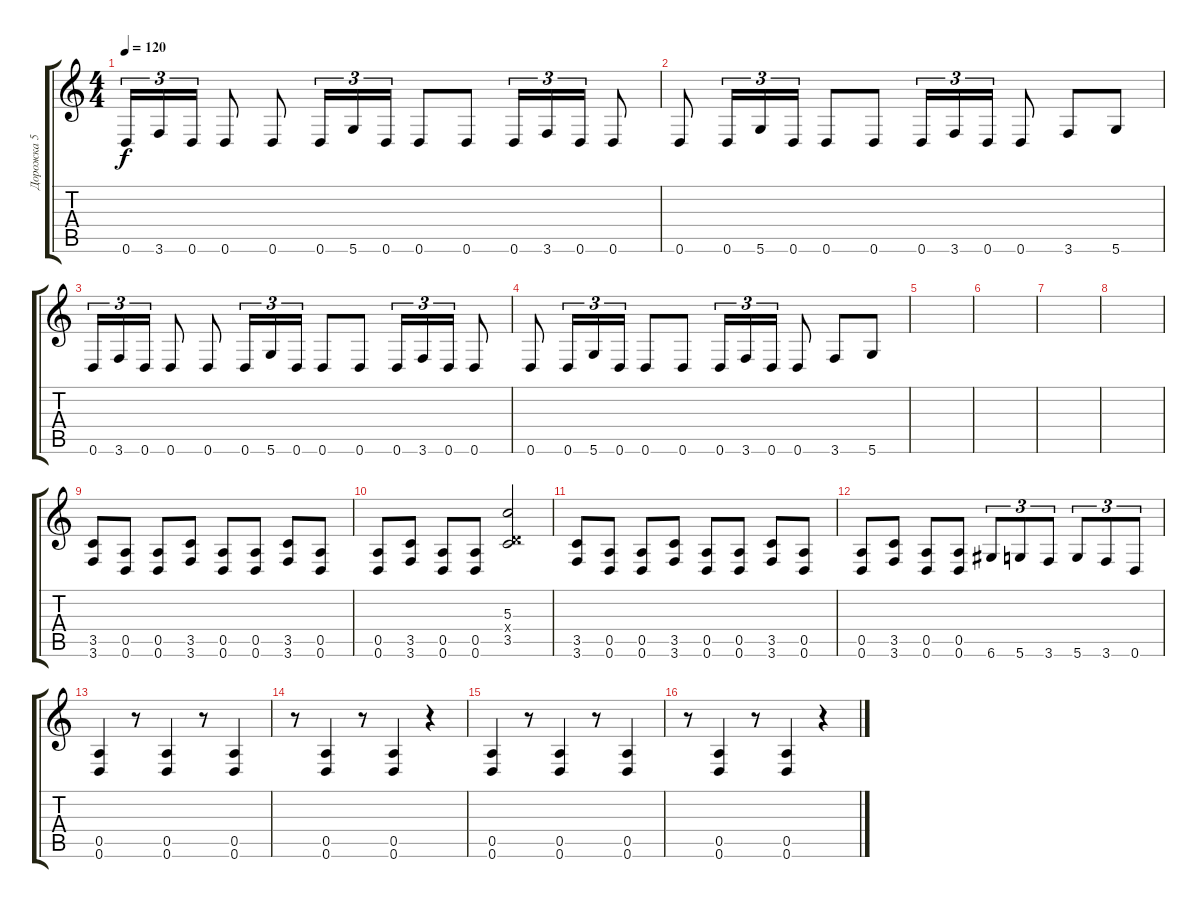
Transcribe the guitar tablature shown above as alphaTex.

\track ("Дорожка 5" "Дорожка 5") {instrument distortionguitar}
\staff {score tabs}
\tuning (E4 B3 G3 D3 A2 D2) {hide}
\ts (4 4)
\tempo 120
\clef g2
\ks c
0.6.16{tu (3 2) dy f} 3.6.16{tu (3 2)} 0.6.16{tu (3 2)} 0.6.8 0.6.8 0.6.16{tu (3 2)} 5.6.16{tu (3 2)} 0.6.16{tu (3 2)} 0.6.8 0.6.8 0.6.16{tu (3 2)} 3.6.16{tu (3 2)} 0.6.16{tu (3 2)} 0.6.8 |
0.6.8 0.6.16{tu (3 2)} 5.6.16{tu (3 2)} 0.6.16{tu (3 2)} 0.6.8 0.6.8 0.6.16{tu (3 2)} 3.6.16{tu (3 2)} 0.6.16{tu (3 2)} 0.6.8 3.6.8 5.6.8 |
0.6.16{tu (3 2)} 3.6.16{tu (3 2)} 0.6.16{tu (3 2)} 0.6.8 0.6.8 0.6.16{tu (3 2)} 5.6.16{tu (3 2)} 0.6.16{tu (3 2)} 0.6.8 0.6.8 0.6.16{tu (3 2)} 3.6.16{tu (3 2)} 0.6.16{tu (3 2)} 0.6.8 |
0.6.8 0.6.16{tu (3 2)} 5.6.16{tu (3 2)} 0.6.16{tu (3 2)} 0.6.8 0.6.8 0.6.16{tu (3 2)} 3.6.16{tu (3 2)} 0.6.16{tu (3 2)} 0.6.8 3.6.8 5.6.8 |
|
|
|
|
(3.5 3.6).8 (0.5 0.6).8 (0.5 0.6).8 (3.5 3.6).8 (0.5 0.6).8 (0.5 0.6).8 (3.5 3.6).8 (0.5 0.6).8 |
(0.5 0.6).8 (3.5 3.6).8 (0.5 0.6).8 (0.5 0.6).8 (5.3 0.4{x} 3.5).2 |
(3.5 3.6).8 (0.5 0.6).8 (0.5 0.6).8 (3.5 3.6).8 (0.5 0.6).8 (0.5 0.6).8 (3.5 3.6).8 (0.5 0.6).8 |
(0.5 0.6).8 (3.5 3.6).8 (0.5 0.6).8 (0.5 0.6).8 6.6.8{tu (3 2)} 5.6.8{tu (3 2)} 3.6.8{tu (3 2)} 5.6.8{tu (3 2)} 3.6.8{tu (3 2)} 0.6.8{tu (3 2)} |
(0.5 0.6).4 r.8 (0.5 0.6).4 r.8 (0.5 0.6).4 |
r.8 (0.5 0.6).4 r.8 (0.5 0.6).4 r.4 |
(0.5 0.6).4 r.8 (0.5 0.6).4 r.8 (0.5 0.6).4 |
r.8 (0.5 0.6).4 r.8 (0.5 0.6).4 r.4
